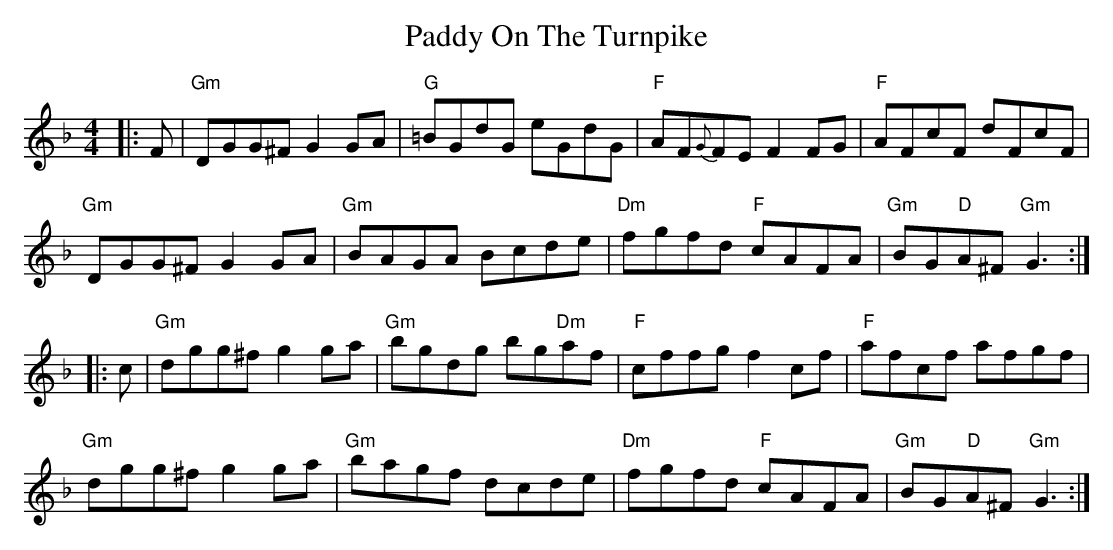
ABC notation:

X:1
T: Paddy On The Turnpike
M: 4/4
L: 1/8
K: Gdor
|:F|"Gm"DGG^F G2 GA|"G"=BGdG eGdG|"F"AF{G}FE F2 FG|"F"AFcF dFcF|
"Gm"DGG^F G2 GA|"Gm"BAGA Bcde|"Dm"fgfd "F"cAFA|"Gm"BG"D"A^F "Gm"G3:|
|:c|"Gm"dgg^f g2 ga|"Gm"bgdg bg"Dm"af|"F"cffg f2 cf|"F"afcf afgf|
"Gm"dgg^f g2 ga|"Gm"bagf dcde|"Dm"fgfd "F"cAFA|"Gm"BG"D"A^F "Gm"G3:|
